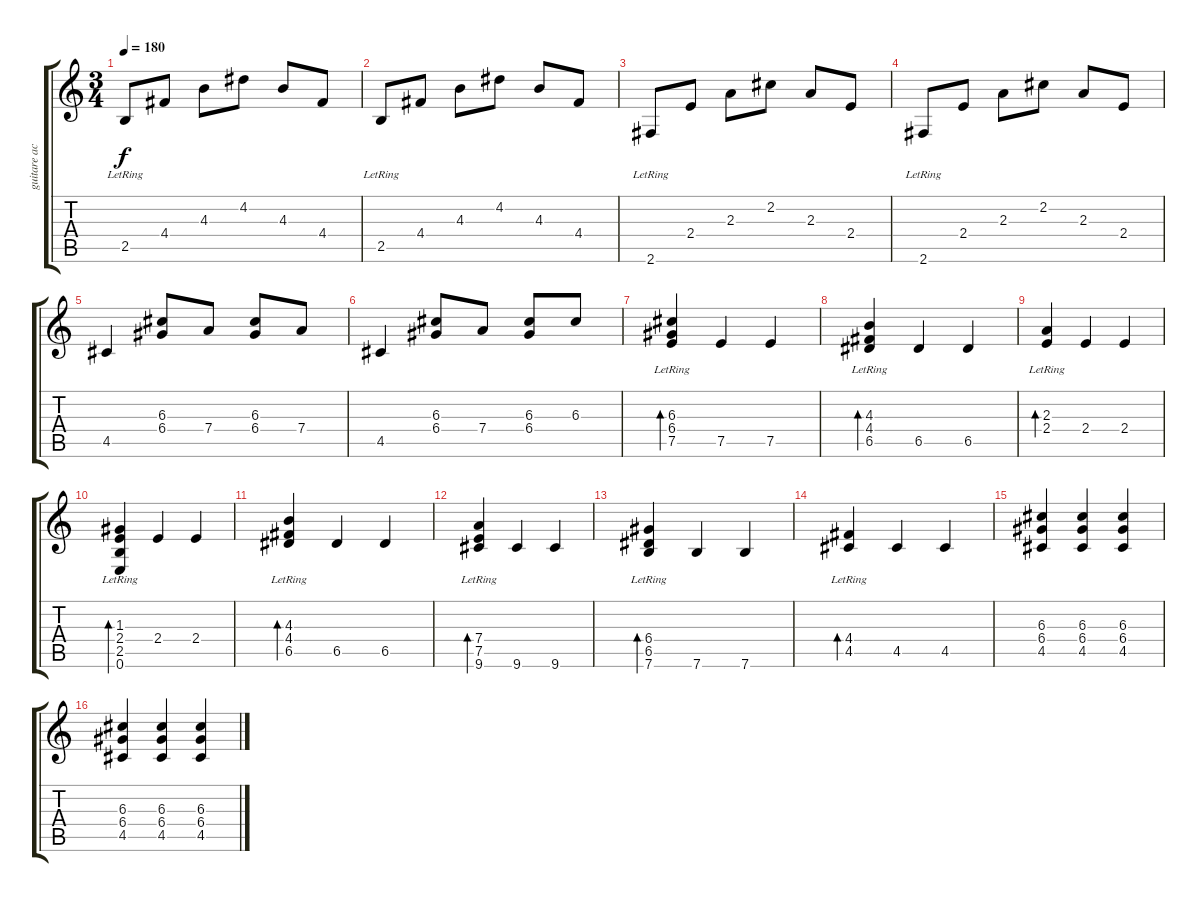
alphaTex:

\track ("guitare acoustique" "guitare ac") {instrument acousticguitarnylon}
\staff {score tabs}
\tuning (E4 B3 G3 D3 A2 E2) {hide}
\ts (3 4)
\tempo 180
\clef g2
\ks c
2.5{lr}.8{dy f} 4.4.8 4.3.8 4.2.8 4.3.8 4.4.8 |
2.5{lr}.8 4.4.8 4.3.8 4.2.8 4.3.8 4.4.8 |
2.6{lr}.8 2.4.8 2.3.8 2.2.8 2.3.8 2.4.8 |
2.6{lr}.8 2.4.8 2.3.8 2.2.8 2.3.8 2.4.8 |
4.5.4 (6.3 6.4).8 7.4.8 (6.3 6.4).8 7.4.8 |
4.5.4 (6.3 6.4).8 7.4.8 (6.3 6.4).8 6.3.8 |
(6.3{lr} 6.4{lr} 7.5).4{bd 240} 7.5.4 7.5.4 |
(4.3{lr} 4.4 6.5).4{bd 240} 6.5.4 6.5.4 |
(2.3{lr} 2.4).4{bd 240} 2.4.4 2.4.4 |
(1.3 2.4{lr} 2.5 0.6).4{bd 240} 2.4.4 2.4.4 |
(4.3{lr} 4.4 6.5).4{bd 240} 6.5.4 6.5.4 |
(7.4{lr} 7.5{lr} 9.6).4{bd 240} 9.6.4 9.6.4 |
(6.4{lr} 6.5 7.6).4{bd 240} 7.6.4 7.6.4 |
(4.4{lr} 4.5).4{bd 240} 4.5.4 4.5.4 |
(6.3 6.4 4.5).4 (6.3 6.4 4.5).4 (6.3 6.4 4.5).4 |
(6.3 6.4 4.5).4 (6.3 6.4 4.5).4 (6.3 6.4 4.5).4
